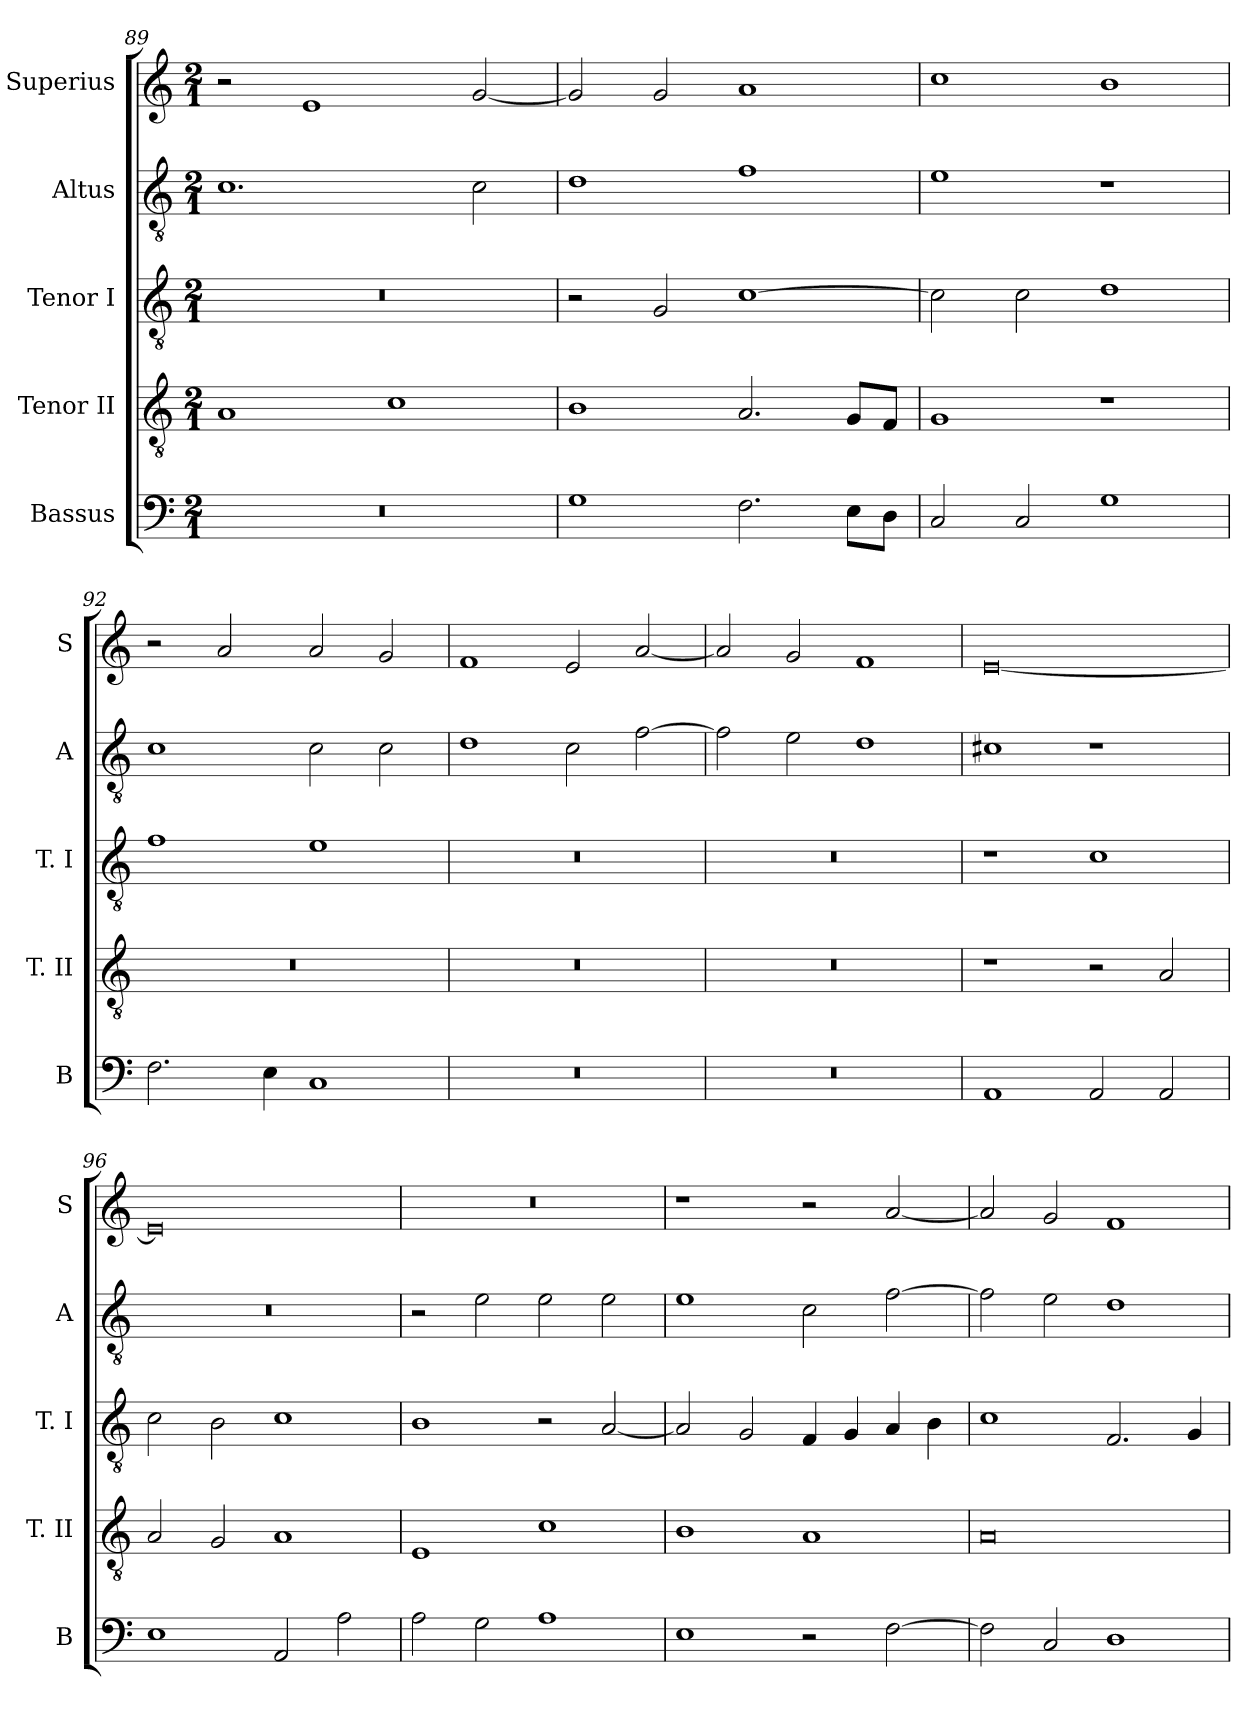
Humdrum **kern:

**kern	**kern	**kern	**kern	**kern
*part5	*part4	*part3	*part2	*part1
*staff5	*staff4	*staff3	*staff2	*staff1
*I"Bassus	*I"Tenor II	*I"Tenor I	*I"Altus	*I"Superius
*I'B	*I'T. II	*I'T. I	*I'A	*I'S
*clefF4	*clefGv2	*clefGv2	*clefGv2	*clefG2
*k[]	*k[]	*k[]	*k[]	*k[]
*C:	*C:	*C:	*C:	*C:
*M2/1	*M2/1	*M2/1	*M2/1	*M2/1
=89	=89	=89	=89	=89
0r	1A	0r	1.c	2r
.	.	.	.	1e
.	1c	.	.	.
.	.	.	2c	[2g
=90	=90	=90	=90	=90
1G	1B	2r	1d	2g]
.	.	2G	.	2g
2.F	2.A	[1c	1f	1a
8EL	8GL	.	.	.
8DJ	8FJ	.	.	.
=91	=91	=91	=91	=91
2C	1G	2c]	1e	1cc
2C	.	2c	.	.
1G	1r	1d	1r	1b
=92	=92	=92	=92	=92
2.F	0r	1f	1c	2r
.	.	.	.	2a
4E	.	.	.	.
1C	.	1e	2c	2a
.	.	.	2c	2g
=93	=93	=93	=93	=93
0r	0r	0r	1d	1f
.	.	.	2c	2e
.	.	.	[2f	[2a
=94	=94	=94	=94	=94
0r	0r	0r	2f]	2a]
.	.	.	2e	2g
.	.	.	1d	1f
=95	=95	=95	=95	=95
1AA	1r	1r	1c#X	[0e
2AA	2r	1c	1r	.
2AA	2A	.	.	.
=96	=96	=96	=96	=96
1E	2A	2c	0r	0e]
.	2G	2B	.	.
2AA	1A	1c	.	.
2A	.	.	.	.
=97	=97	=97	=97	=97
2A	1E	1B	2r	0r
2G	.	.	2e	.
1A	1c	2r	2e	.
.	.	[2A	2e	.
=98	=98	=98	=98	=98
1E	1B	2A]	1e	1r
.	.	2G	.	.
2r	1A	4F	2c	2r
.	.	4G	.	.
[2F	.	4A	[2f	[2a
.	.	4B	.	.
=99	=99	=99	=99	=99
2F]	0A	1c	2f]	2a]
2C	.	.	2e	2g
1D	.	2.F	1d	1f
.	.	4G	.	.
=	=	=	=	=
*-	*-	*-	*-	*-
